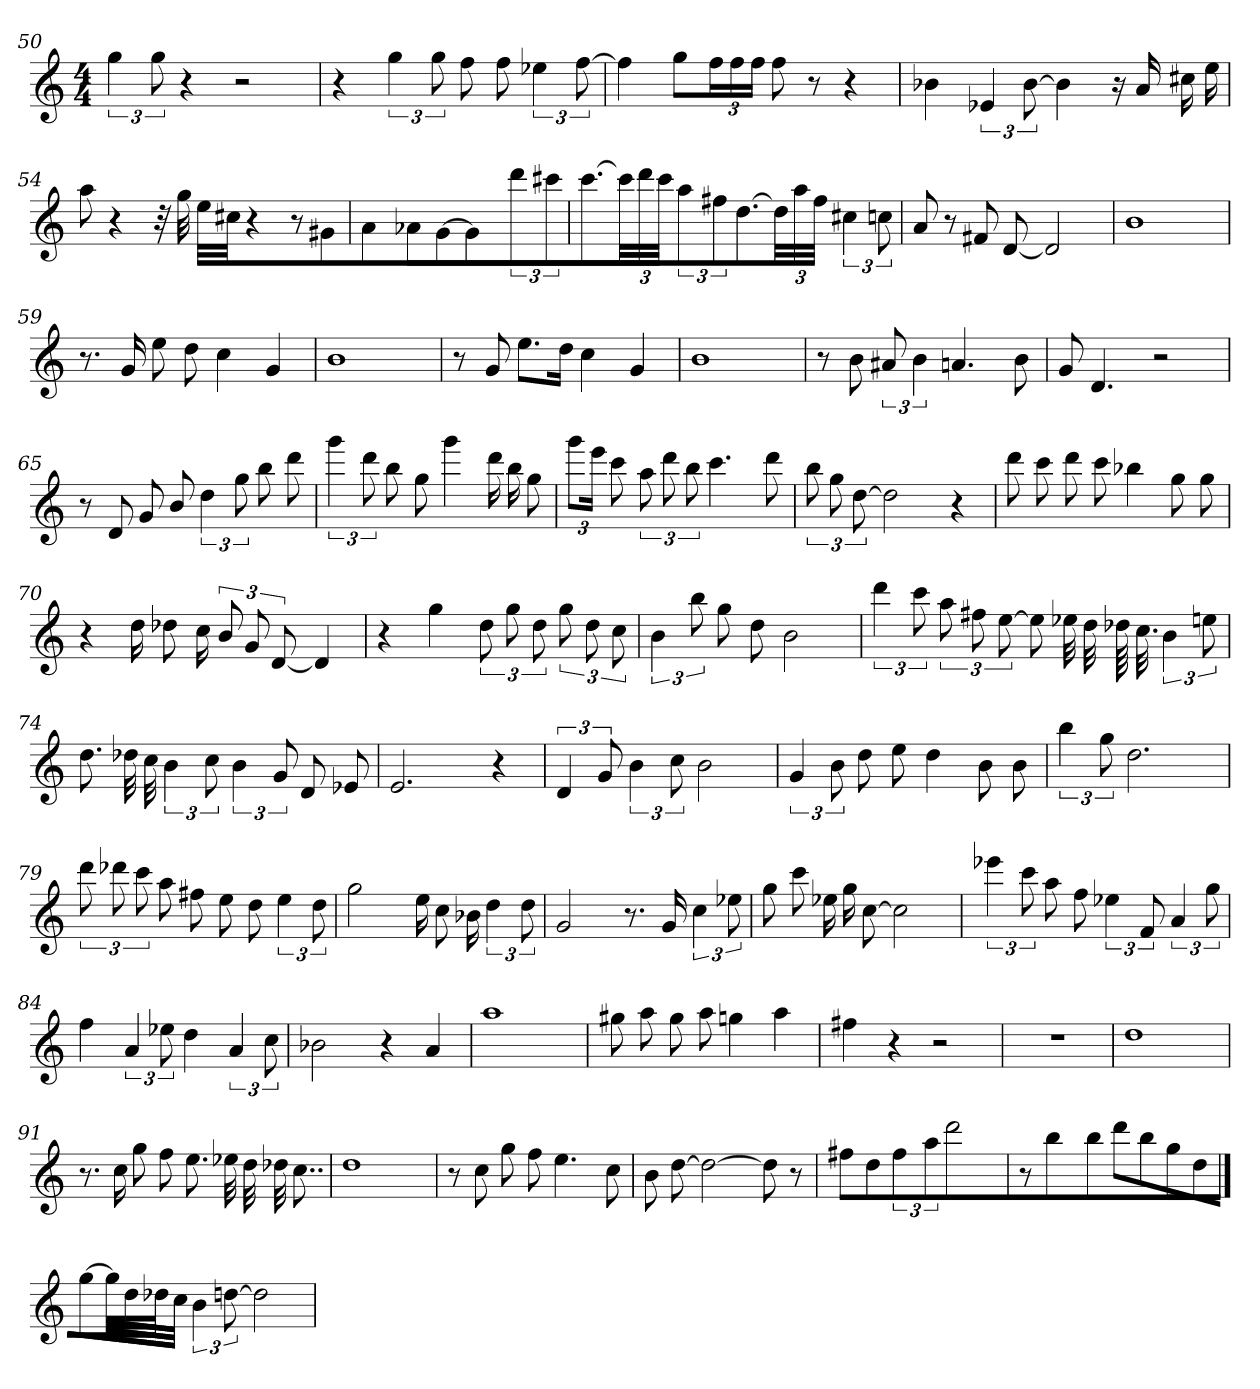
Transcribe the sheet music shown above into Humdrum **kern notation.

**kern
*part1
*staff1
*clefG2
*k[]
*M4/4
=50
6gg\
12gg\
4r
2r
=51
4r
6gg\
12gg\
8ff\L
8ff\
6ee-X\
[>12ff\
!!LO:PB:g=z
=52
4ff\]
8gg\L
24ff\L
24ff\J
24ff\J
8ff\
8r
4r
=53
4b-X\
6e-X/
[>12b-\
4b-\]
16r
16a/
16cc#X\LL
16ee\J
=54
8aa\
4r
32r
32gg\
32ee\LLL
32cc#X\JJ
4r
8r
8g#X/
=55
4a/
8a-X/L
[<8g/
4g/]
6ddd\
12ccc#X\
!!LO:LB:g=z
=56
[>8.ccc\L
48ccc\LL]
48ddd\JJ
48ccc\JJ
6aa\
12ff#X\
[>8.dd\L
48dd\LL]
48aa\JJ
48ff#\JJ
6cc#X\
12ccn\
=57
8a/
8r
8f#X/L
[<8d/
2d/]
=58
1b
=59
8.r
16g/
8ee\L
8dd\
4cc\
4g/
=60
1b
!!LO:LB:g=z
=61
8r
8g/
8.ee\L
16dd\J
4cc\
4g/
=62
1b
=63
8r
8b\
12a#X/
6b\
4.an/
8b\
=64
8g/
4.d/
2r
=65
8r
8d/
8g/L
8b/
6dd\
12gg\
8bb\L
8ddd\
!!LO:LB:g=z
=66
6ggg\
12ddd\
8bb\L
8gg\
4ggg\
16ddd\LL
16bb\J
8gg\
=67
12ggg\L
24eee\J
8ccc\
12aa\L
12ddd\
12bb\
4.ccc\
8ddd\
=68
12bb\L
12gg\
[>12dd\
2dd\]
4r
=69
8ddd\L
8ccc\
8ddd\L
8ccc\
4bb-X\
8gg\L
8gg\
!!LO:LB:g=z
=70
4r
16dd\LL
8dd-X\
16cc\J
12b/L
12g/
[<12d/
4d/]
=71
4r
4gg\
12dd\L
12gg\
12dd\
12gg\L
12dd\
12cc\
=72
6b\
12bb\
8gg\L
8dd\
2b\
=73
6ddd\
12ccc\
12aa\L
12ff#X\
[>12ee\
8ee\L]
32ee-X\LL
32dd\JJ
64dd-X\JLL
32.cc\JJ
6b\
12een\
!!LO:LB:g=z
=74
8.dd\L
32dd-X\LL
32cc\JJ
6b\
12cc\
6b\
12g/
8d/L
8e-X/
=75
2.e/
4r
=76
6d/
12g/
6b\
12cc\
2b\
=77
6g/
12b\
8dd\L
8ee\
4dd\
8b\L
8b\
=78
6bb\
12gg\
2.dd\
!!LO:LB:g=z
=79
12ddd\L
12ddd-X\
12ccc\
8aa\L
8ff#X\
8ee\L
8dd\
6ee\
12dd\
=80
2gg\
16ee\LL
8cc\
16b-X\J
6dd\
12dd\
=81
2g/
8.r
16g/
6cc\
12ee-X\
=82
8gg\L
8ccc\
16ee-X\LL
16gg\J
[>8cc\
2cc\]
!!LO:LB:g=z
=83
6eee-X\
12ccc\
8aa\L
8ff\
6ee-X\
12f/
6a/
12gg\
=84
4ff\
6a/
12ee-X\
4dd\
6a/
12cc\
=85
2b-X\
4r
4a/
=86
1aa
=87
8gg#X\L
8aa\
8gg#\L
8aa\
4ggn\
4aa\
!!LO:LB:g=z
=88
4ff#X\
4r
2r
=89
1r
=90
1dd
=91
8.r
16cc\
8gg\L
8ff\
8.ee\L
32ee-X\LL
32dd\JJ
32dd-X\LLL
8..cc\
=92
1dd
=93
8r
8cc\
8gg\L
8ff\
4.ee\
8cc\
!!LO:PB:g=z
=94
8b\L
[>8dd\
2dd\_
8dd\]
8r
=95
8ff#X\L
8dd\
6ff#\
12aa\
2ddd\
=96
8r
4bb\
8bb\
8ddd\L
8bb\
8gg\L
8dd\
==97
[>8gg\L
32gg\LL]
32dd\JJ
32dd-X\JJ
32cc\JJ
6b\
[>12ddn\
2dd\]
=
*-
